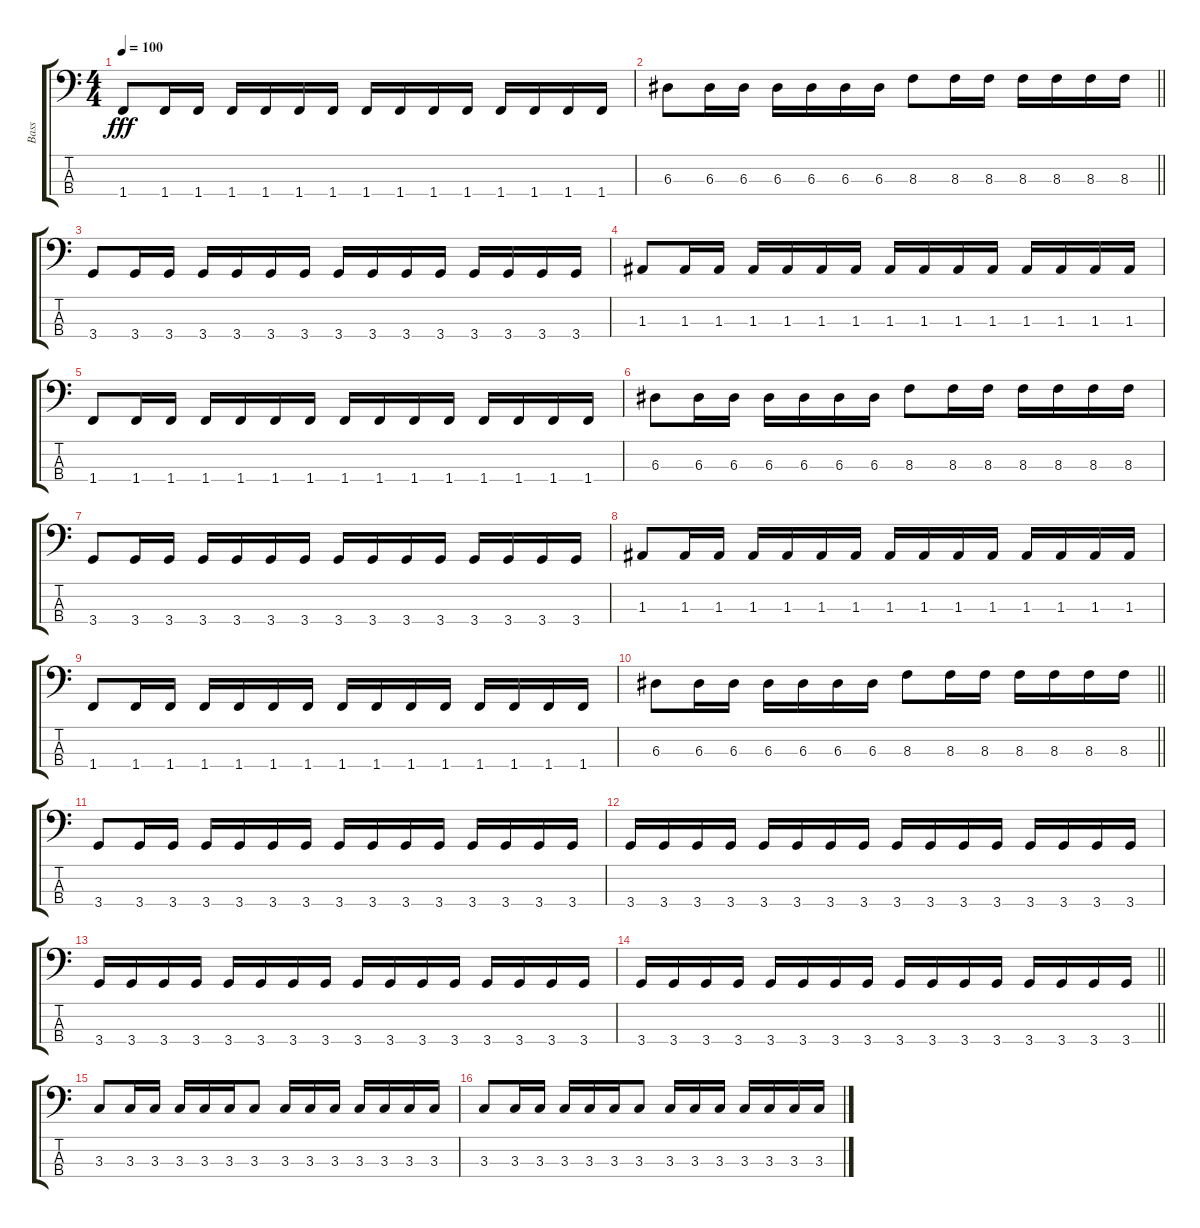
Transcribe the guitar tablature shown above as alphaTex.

\track ("Bass" "Bass") {instrument electricbasspick}
\staff {score tabs}
\tuning (G2 D2 A1 E1) {hide}
\ts (4 4)
\tempo 100
\clef f4
\ks c
1.4.8{dy fff} 1.4.16 1.4.16 1.4.16 1.4.16 1.4.16 1.4.16 1.4.16 1.4.16 1.4.16 1.4.16 1.4.16 1.4.16 1.4.16 1.4.16 |
\barLineRight lightlight
6.3.8 6.3.16 6.3.16 6.3.16 6.3.16 6.3.16 6.3.16 8.3.8 8.3.16 8.3.16 8.3.16 8.3.16 8.3.16 8.3.16 |
3.4.8 3.4.16 3.4.16 3.4.16 3.4.16 3.4.16 3.4.16 3.4.16 3.4.16 3.4.16 3.4.16 3.4.16 3.4.16 3.4.16 3.4.16 |
1.3.8 1.3.16 1.3.16 1.3.16 1.3.16 1.3.16 1.3.16 1.3.16 1.3.16 1.3.16 1.3.16 1.3.16 1.3.16 1.3.16 1.3.16 |
1.4.8 1.4.16 1.4.16 1.4.16 1.4.16 1.4.16 1.4.16 1.4.16 1.4.16 1.4.16 1.4.16 1.4.16 1.4.16 1.4.16 1.4.16 |
6.3.8 6.3.16 6.3.16 6.3.16 6.3.16 6.3.16 6.3.16 8.3.8 8.3.16 8.3.16 8.3.16 8.3.16 8.3.16 8.3.16 |
3.4.8 3.4.16 3.4.16 3.4.16 3.4.16 3.4.16 3.4.16 3.4.16 3.4.16 3.4.16 3.4.16 3.4.16 3.4.16 3.4.16 3.4.16 |
1.3.8 1.3.16 1.3.16 1.3.16 1.3.16 1.3.16 1.3.16 1.3.16 1.3.16 1.3.16 1.3.16 1.3.16 1.3.16 1.3.16 1.3.16 |
1.4.8 1.4.16 1.4.16 1.4.16 1.4.16 1.4.16 1.4.16 1.4.16 1.4.16 1.4.16 1.4.16 1.4.16 1.4.16 1.4.16 1.4.16 |
\barLineRight lightlight
6.3.8 6.3.16 6.3.16 6.3.16 6.3.16 6.3.16 6.3.16 8.3.8 8.3.16 8.3.16 8.3.16 8.3.16 8.3.16 8.3.16 |
3.4.8 3.4.16 3.4.16 3.4.16 3.4.16 3.4.16 3.4.16 3.4.16 3.4.16 3.4.16 3.4.16 3.4.16 3.4.16 3.4.16 3.4.16 |
3.4.16 3.4.16 3.4.16 3.4.16 3.4.16 3.4.16 3.4.16 3.4.16 3.4.16 3.4.16 3.4.16 3.4.16 3.4.16 3.4.16 3.4.16 3.4.16 |
3.4.16 3.4.16 3.4.16 3.4.16 3.4.16 3.4.16 3.4.16 3.4.16 3.4.16 3.4.16 3.4.16 3.4.16 3.4.16 3.4.16 3.4.16 3.4.16 |
\barLineRight lightlight
3.4.16 3.4.16 3.4.16 3.4.16 3.4.16 3.4.16 3.4.16 3.4.16 3.4.16 3.4.16 3.4.16 3.4.16 3.4.16 3.4.16 3.4.16 3.4.16 |
3.3.8 3.3.16 3.3.16 3.3.16 3.3.16 3.3.16 3.3.8 3.3.16 3.3.16 3.3.16 3.3.16 3.3.16 3.3.16 3.3.16 |
3.3.8 3.3.16 3.3.16 3.3.16 3.3.16 3.3.16 3.3.8 3.3.16 3.3.16 3.3.16 3.3.16 3.3.16 3.3.16 3.3.16
